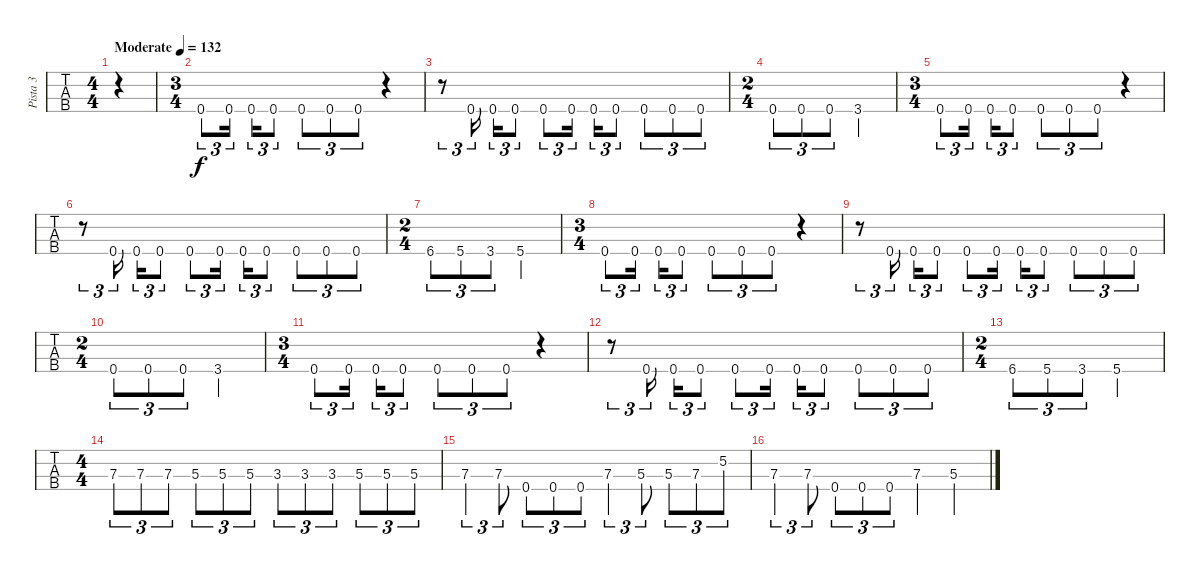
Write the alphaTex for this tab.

\track ("Pista 3" "Pista 3") {instrument electricbassfinger}
\staff {tabs}
\tuning (Eb2 Bb1 F1 C1) {hide}
\ts (4 4)
\tempo (132 "Moderate")
\clef f4
\ks c
|
\ts (3 4)
0.4.8{tu (3 2)} 0.4.16{tu (3 2) beam splitsecondary} 0.4.16{tu (3 2)} 0.4.8{tu (3 2)} 0.4.8{tu (3 2)} 0.4.8{tu (3 2)} 0.4.8{tu (3 2)} r.4 |
r.8{tu (3 2)} 0.4.16{tu (3 2) beam splitsecondary} 0.4.16{tu (3 2)} 0.4.8{tu (3 2)} 0.4.8{tu (3 2)} 0.4.16{tu (3 2) beam splitsecondary} 0.4.16{tu (3 2)} 0.4.8{tu (3 2)} 0.4.8{tu (3 2)} 0.4.8{tu (3 2)} 0.4.8{tu (3 2)} |
\ts (2 4)
0.4.8{tu (3 2)} 0.4.8{tu (3 2)} 0.4.8{tu (3 2)} 3.4.4 |
\ts (3 4)
0.4.8{tu (3 2)} 0.4.16{tu (3 2) beam splitsecondary} 0.4.16{tu (3 2)} 0.4.8{tu (3 2)} 0.4.8{tu (3 2)} 0.4.8{tu (3 2)} 0.4.8{tu (3 2)} r.4 |
r.8{tu (3 2)} 0.4.16{tu (3 2) beam splitsecondary} 0.4.16{tu (3 2)} 0.4.8{tu (3 2)} 0.4.8{tu (3 2)} 0.4.16{tu (3 2) beam splitsecondary} 0.4.16{tu (3 2)} 0.4.8{tu (3 2)} 0.4.8{tu (3 2)} 0.4.8{tu (3 2)} 0.4.8{tu (3 2)} |
\ts (2 4)
6.4.8{tu (3 2)} 5.4.8{tu (3 2)} 3.4.8{tu (3 2)} 5.4.4 |
\ts (3 4)
0.4.8{tu (3 2)} 0.4.16{tu (3 2) beam splitsecondary} 0.4.16{tu (3 2)} 0.4.8{tu (3 2)} 0.4.8{tu (3 2)} 0.4.8{tu (3 2)} 0.4.8{tu (3 2)} r.4 |
r.8{tu (3 2)} 0.4.16{tu (3 2) beam splitsecondary} 0.4.16{tu (3 2)} 0.4.8{tu (3 2)} 0.4.8{tu (3 2)} 0.4.16{tu (3 2) beam splitsecondary} 0.4.16{tu (3 2)} 0.4.8{tu (3 2)} 0.4.8{tu (3 2)} 0.4.8{tu (3 2)} 0.4.8{tu (3 2)} |
\ts (2 4)
0.4.8{tu (3 2)} 0.4.8{tu (3 2)} 0.4.8{tu (3 2)} 3.4.4 |
\ts (3 4)
0.4.8{tu (3 2)} 0.4.16{tu (3 2) beam splitsecondary} 0.4.16{tu (3 2)} 0.4.8{tu (3 2)} 0.4.8{tu (3 2)} 0.4.8{tu (3 2)} 0.4.8{tu (3 2)} r.4 |
r.8{tu (3 2)} 0.4.16{tu (3 2) beam splitsecondary} 0.4.16{tu (3 2)} 0.4.8{tu (3 2)} 0.4.8{tu (3 2)} 0.4.16{tu (3 2) beam splitsecondary} 0.4.16{tu (3 2)} 0.4.8{tu (3 2)} 0.4.8{tu (3 2)} 0.4.8{tu (3 2)} 0.4.8{tu (3 2)} |
\ts (2 4)
6.4.8{tu (3 2)} 5.4.8{tu (3 2)} 3.4.8{tu (3 2)} 5.4.4 |
\ts (4 4)
7.3.8{tu (3 2)} 7.3.8{tu (3 2)} 7.3.8{tu (3 2)} 5.3.8{tu (3 2)} 5.3.8{tu (3 2)} 5.3.8{tu (3 2)} 3.3.8{tu (3 2)} 3.3.8{tu (3 2)} 3.3.8{tu (3 2)} 5.3.8{tu (3 2)} 5.3.8{tu (3 2)} 5.3.8{tu (3 2)} |
7.3.4{tu (3 2)} 7.3.8{tu (3 2)} 0.4.8{tu (3 2)} 0.4.8{tu (3 2)} 0.4.8{tu (3 2)} 7.3.4{tu (3 2)} 5.3.8{tu (3 2)} 5.3.8{tu (3 2)} 7.3.8{tu (3 2)} 5.2.8{tu (3 2)} |
7.3.4{tu (3 2)} 7.3.8{tu (3 2)} 0.4.8{tu (3 2)} 0.4.8{tu (3 2)} 0.4.8{tu (3 2)} 7.3.4 5.3.4
